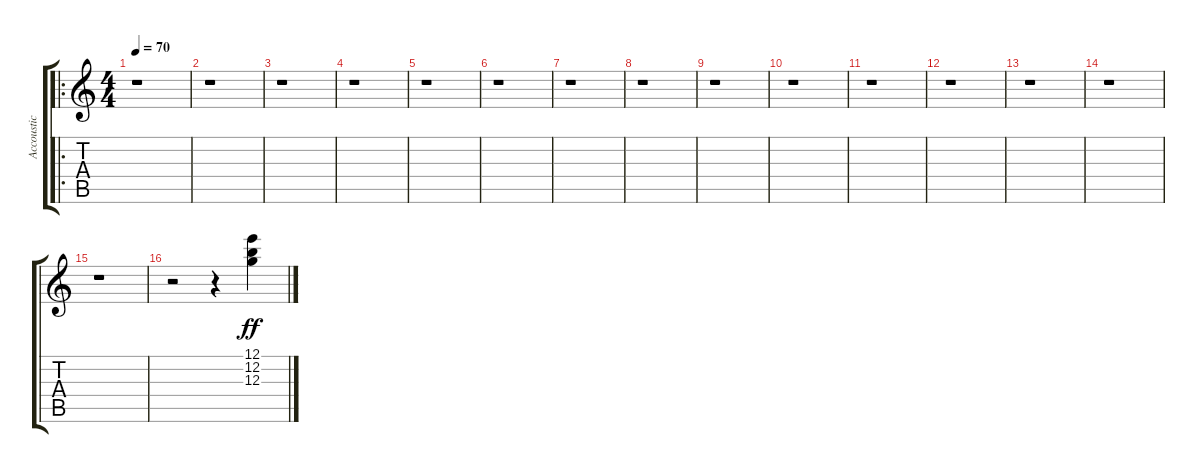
\track ("Accoustic 3" "Accoustic ") {instrument acousticguitarnylon}
\staff {score tabs}
\tuning (E4 B3 G3 D3 A2 E2) {hide}
\ro
\ts (4 4)
\tempo 70
\clef g2
\ks c
r.1{dy ff} |
r.1 |
r.1 |
r.1 |
r.1 |
r.1 |
r.1 |
r.1 |
r.1 |
r.1 |
r.1 |
r.1 |
r.1 |
r.1 |
r.1 |
r.2 r.4 (12.1{ss} 12.2{ss} 12.3{ss}).4
